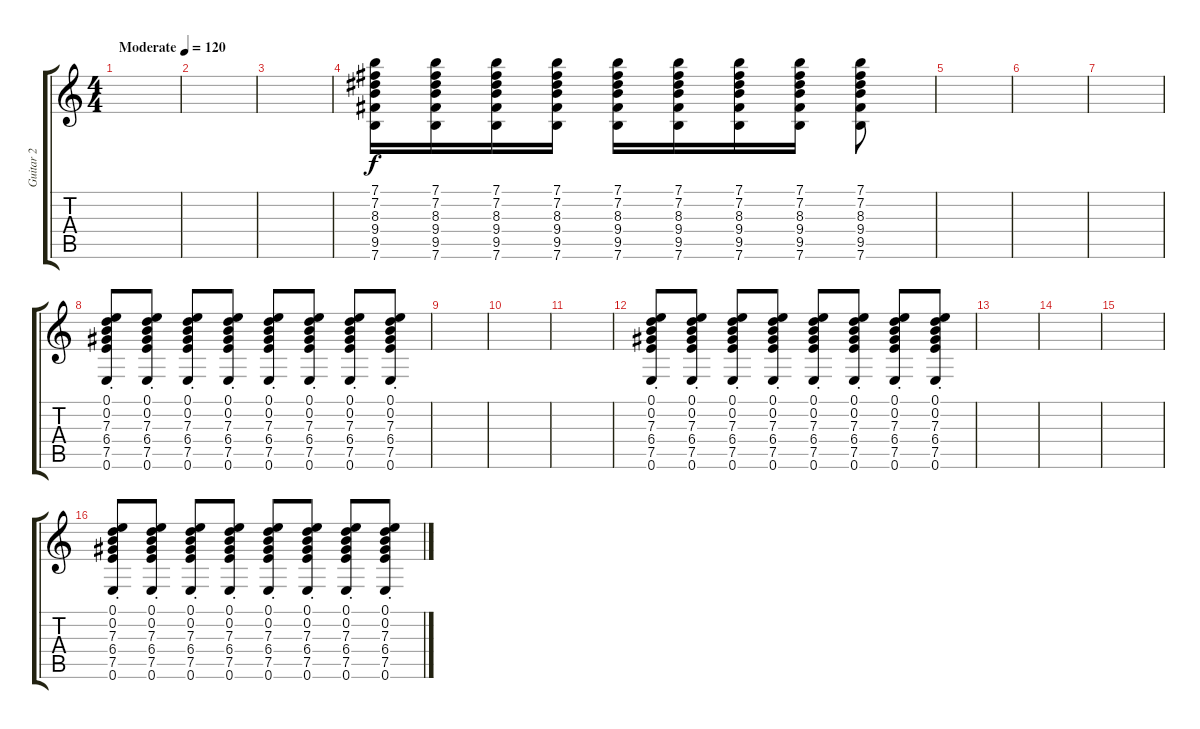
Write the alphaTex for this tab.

\track ("Guitar 2" "Guitar 2") {instrument overdrivenguitar}
\staff {score tabs}
\tuning (E4 B3 G3 D3 A2 E2) {hide}
\ts (4 4)
\tempo (120 "Moderate")
\clef g2
\ks c
|
|
|
(7.1 7.2 8.3 9.4 9.5 7.6).16 (7.1 7.2 8.3 9.4 9.5 7.6).16 (7.1 7.2 8.3 9.4 9.5 7.6).16 (7.1 7.2 8.3 9.4 9.5 7.6).16 (7.1 7.2 8.3 9.4 9.5 7.6).16 (7.1 7.2 8.3 9.4 9.5 7.6).16 (7.1 7.2 8.3 9.4 9.5 7.6).16 (7.1 7.2 8.3 9.4 9.5 7.6).16 (7.1 7.2 8.3 9.4 9.5 7.6).8 |
|
|
|
(0.1{st} 0.2{st} 7.3{st} 6.4{st} 7.5{st} 0.6{st}).8 (0.1{st} 0.2{st} 7.3{st} 6.4{st} 7.5{st} 0.6{st}).8 (0.1{st} 0.2{st} 7.3{st} 6.4{st} 7.5{st} 0.6{st}).8 (0.1{st} 0.2{st} 7.3{st} 6.4{st} 7.5{st} 0.6{st}).8 (0.1{st} 0.2{st} 7.3{st} 6.4{st} 7.5{st} 0.6{st}).8 (0.1{st} 0.2{st} 7.3{st} 6.4{st} 7.5{st} 0.6{st}).8 (0.1{st} 0.2{st} 7.3{st} 6.4{st} 7.5{st} 0.6{st}).8 (0.1{st} 0.2{st} 7.3{st} 6.4{st} 7.5{st} 0.6{st}).8 |
|
|
|
(0.1{st} 0.2{st} 7.3{st} 6.4{st} 7.5{st} 0.6{st}).8 (0.1{st} 0.2{st} 7.3{st} 6.4{st} 7.5{st} 0.6{st}).8 (0.1{st} 0.2{st} 7.3{st} 6.4{st} 7.5{st} 0.6{st}).8 (0.1{st} 0.2{st} 7.3{st} 6.4{st} 7.5{st} 0.6{st}).8 (0.1{st} 0.2{st} 7.3{st} 6.4{st} 7.5{st} 0.6{st}).8 (0.1{st} 0.2{st} 7.3{st} 6.4{st} 7.5{st} 0.6{st}).8 (0.1{st} 0.2{st} 7.3{st} 6.4{st} 7.5{st} 0.6{st}).8 (0.1{st} 0.2{st} 7.3{st} 6.4{st} 7.5{st} 0.6{st}).8 |
|
|
|
(0.1{st} 0.2{st} 7.3{st} 6.4{st} 7.5{st} 0.6{st}).8 (0.1{st} 0.2{st} 7.3{st} 6.4{st} 7.5{st} 0.6{st}).8 (0.1{st} 0.2{st} 7.3{st} 6.4{st} 7.5{st} 0.6{st}).8 (0.1{st} 0.2{st} 7.3{st} 6.4{st} 7.5{st} 0.6{st}).8 (0.1{st} 0.2{st} 7.3{st} 6.4{st} 7.5{st} 0.6{st}).8 (0.1{st} 0.2{st} 7.3{st} 6.4{st} 7.5{st} 0.6{st}).8 (0.1{st} 0.2{st} 7.3{st} 6.4{st} 7.5{st} 0.6{st}).8 (0.1{st} 0.2{st} 7.3{st} 6.4{st} 7.5{st} 0.6{st}).8
